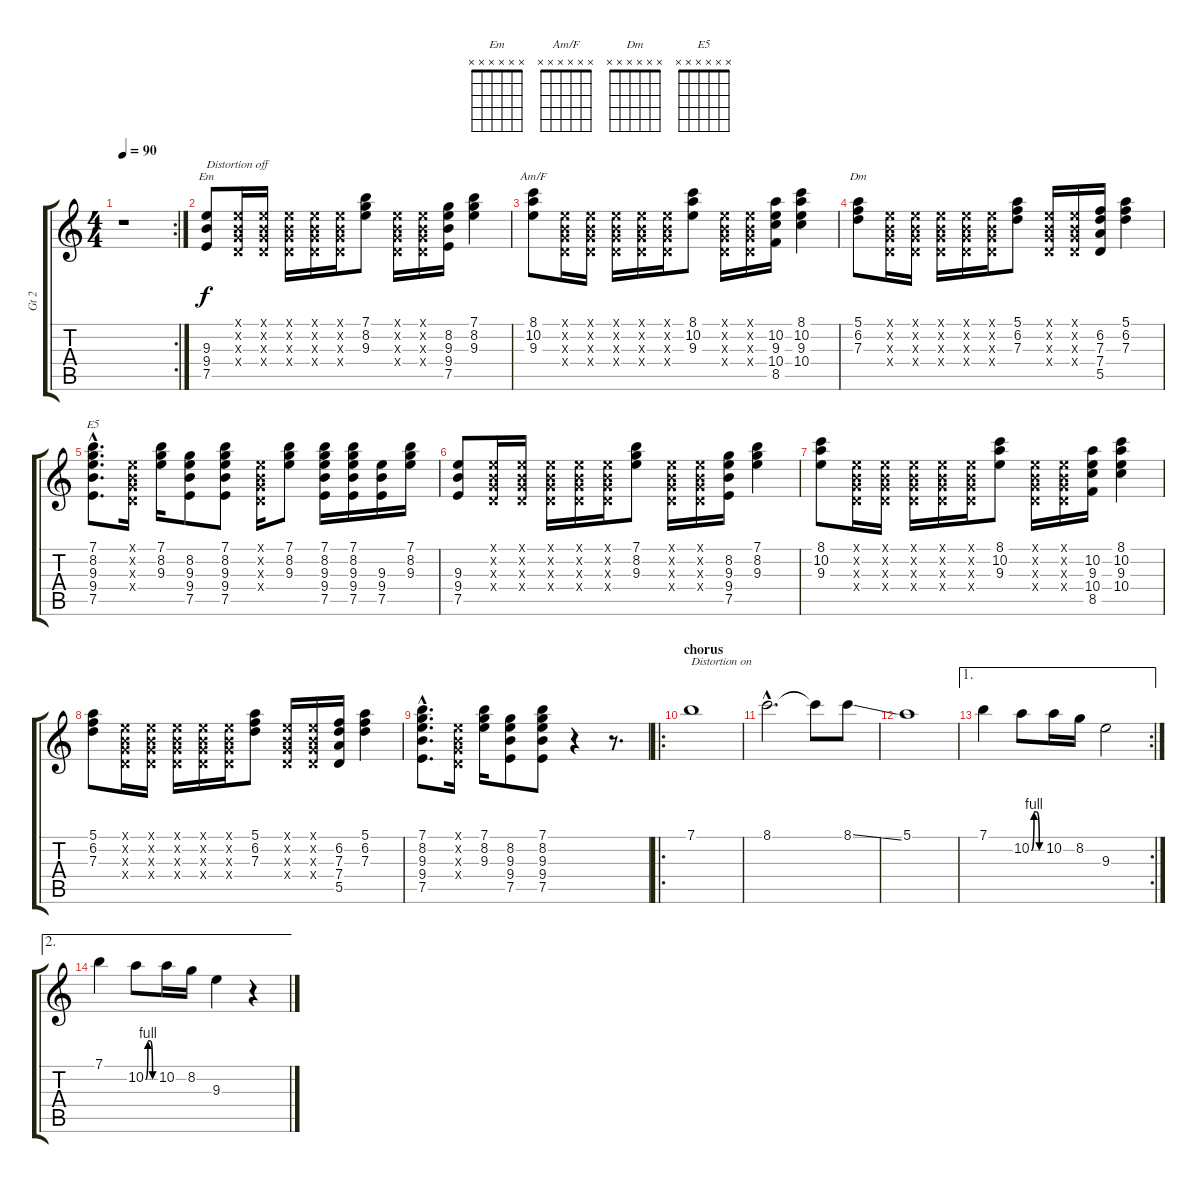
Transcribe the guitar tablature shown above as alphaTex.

\track ("Gt 2" "Gt 2") {instrument distortionguitar}
\staff {score tabs}
\tuning (E4 B3 G3 D3 A2 E2) {hide}
\chord ("Em" x x x x x x)
\chord ("Am/F" x x x x x x)
\chord ("Dm" x x x x x x)
\chord ("E5" x x x x x x)
\rc 2
\ts (4 4)
\tempo 90
\clef g2
\ks c
r.1{dy f volume 8 instrument electricguitarclean} |
(9.3 9.4 7.5).8{ch "Em" txt "Distortion off"} (0.1{x} 0.2{x} 0.3{x} 0.4{x}).16 (0.1{x} 0.2{x} 0.3{x} 0.4{x}).16 (0.1{x} 0.2{x} 0.3{x} 0.4{x}).16 (0.1{x} 0.2{x} 0.3{x} 0.4{x}).16 (0.1{x} 0.2{x} 0.3{x} 0.4{x}).16 (7.1 8.2 9.3).8 (0.1{x} 0.2{x} 0.3{x} 0.4{x}).16 (0.1{x} 0.2{x} 0.3{x} 0.4{x}).16 (8.2 9.3 9.4 7.5).16 (7.1 8.2 9.3).4 |
(8.1 10.2 9.3).8{ch "Am/F"} (0.1{x} 0.2{x} 0.3{x} 0.4{x}).16 (0.1{x} 0.2{x} 0.3{x} 0.4{x}).16 (0.1{x} 0.2{x} 0.3{x} 0.4{x}).16 (0.1{x} 0.2{x} 0.3{x} 0.4{x}).16 (0.1{x} 0.2{x} 0.3{x} 0.4{x}).16 (8.1 10.2 9.3).8 (0.1{x} 0.2{x} 0.3{x} 0.4{x}).16 (0.1{x} 0.2{x} 0.3{x} 0.4{x}).16 (10.2 9.3 10.4 8.5).16 (8.1 10.2 9.3 10.4).4 |
(5.1 6.2 7.3).8{ch "Dm"} (0.1{x} 0.2{x} 0.3{x} 0.4{x}).16 (0.1{x} 0.2{x} 0.3{x} 0.4{x}).16 (0.1{x} 0.2{x} 0.3{x} 0.4{x}).16 (0.1{x} 0.2{x} 0.3{x} 0.4{x}).16 (0.1{x} 0.2{x} 0.3{x} 0.4{x}).16 (5.1 6.2 7.3).8 (0.1{x} 0.2{x} 0.3{x} 0.4{x}).16 (0.1{x} 0.2{x} 0.3{x} 0.4{x}).16 (6.2 7.3 7.4 5.5).16 (5.1 6.2 7.3).4 |
(7.1{hac} 8.2{hac} 9.3{hac} 9.4{hac} 7.5{hac}).8{d ch "E5"} (0.1{x} 0.2{x} 0.3{x} 0.4{x}).16 (7.1 8.2 9.3).16 (8.2 9.3 9.4 7.5).8 (7.1 8.2 9.3 9.4 7.5).8 (0.1{x} 0.2{x} 0.3{x} 0.4{x}).16 (7.1 8.2 9.3).8 (7.1 8.2 9.3 9.4 7.5).16 (7.1 8.2 9.3 9.4 7.5).16 (9.3 9.4 7.5).16 (7.1 8.2 9.3).16 |
(9.3 9.4 7.5).8 (0.1{x} 0.2{x} 0.3{x} 0.4{x}).16 (0.1{x} 0.2{x} 0.3{x} 0.4{x}).16 (0.1{x} 0.2{x} 0.3{x} 0.4{x}).16 (0.1{x} 0.2{x} 0.3{x} 0.4{x}).16 (0.1{x} 0.2{x} 0.3{x} 0.4{x}).16 (7.1 8.2 9.3).8 (0.1{x} 0.2{x} 0.3{x} 0.4{x}).16 (0.1{x} 0.2{x} 0.3{x} 0.4{x}).16 (8.2 9.3 9.4 7.5).16 (7.1 8.2 9.3).4 |
(8.1 10.2 9.3).8 (0.1{x} 0.2{x} 0.3{x} 0.4{x}).16 (0.1{x} 0.2{x} 0.3{x} 0.4{x}).16 (0.1{x} 0.2{x} 0.3{x} 0.4{x}).16 (0.1{x} 0.2{x} 0.3{x} 0.4{x}).16 (0.1{x} 0.2{x} 0.3{x} 0.4{x}).16 (8.1 10.2 9.3).8 (0.1{x} 0.2{x} 0.3{x} 0.4{x}).16 (0.1{x} 0.2{x} 0.3{x} 0.4{x}).16 (10.2 9.3 10.4 8.5).16 (8.1 10.2 9.3 10.4).4 |
(5.1 6.2 7.3).8 (0.1{x} 0.2{x} 0.3{x} 0.4{x}).16 (0.1{x} 0.2{x} 0.3{x} 0.4{x}).16 (0.1{x} 0.2{x} 0.3{x} 0.4{x}).16 (0.1{x} 0.2{x} 0.3{x} 0.4{x}).16 (0.1{x} 0.2{x} 0.3{x} 0.4{x}).16 (5.1 6.2 7.3).8 (0.1{x} 0.2{x} 0.3{x} 0.4{x}).16 (0.1{x} 0.2{x} 0.3{x} 0.4{x}).16 (6.2 7.3 7.4 5.5).16 (5.1 6.2 7.3).4 |
(7.1{hac} 8.2{hac} 9.3{hac} 9.4{hac} 7.5{hac}).8{d} (0.1{x} 0.2{x} 0.3{x} 0.4{x}).16 (7.1 8.2 9.3).16 (8.2 9.3 9.4 7.5).8 (7.1 8.2 9.3 9.4 7.5).8 r.4 r.8{d volume 10 instrument distortionguitar} |
\ro
\section ("" "chorus")
7.1.1{txt "Distortion on"} |
8.1{hac}.2{d} 8.1{t}.8 8.1{ss}.8 |
5.1.1 |
\ae 1
\rc 2
7.1.4 10.2{be (custom 0 0 15 4 30 4 45 0 60 0)}.8 10.2.16 8.2.16 9.3.2 |
\ae 2
7.1.4 10.2{be (custom 0 0 15 4 30 4 45 0 60 0)}.8 10.2.16 8.2.16 9.3.4 r.4
